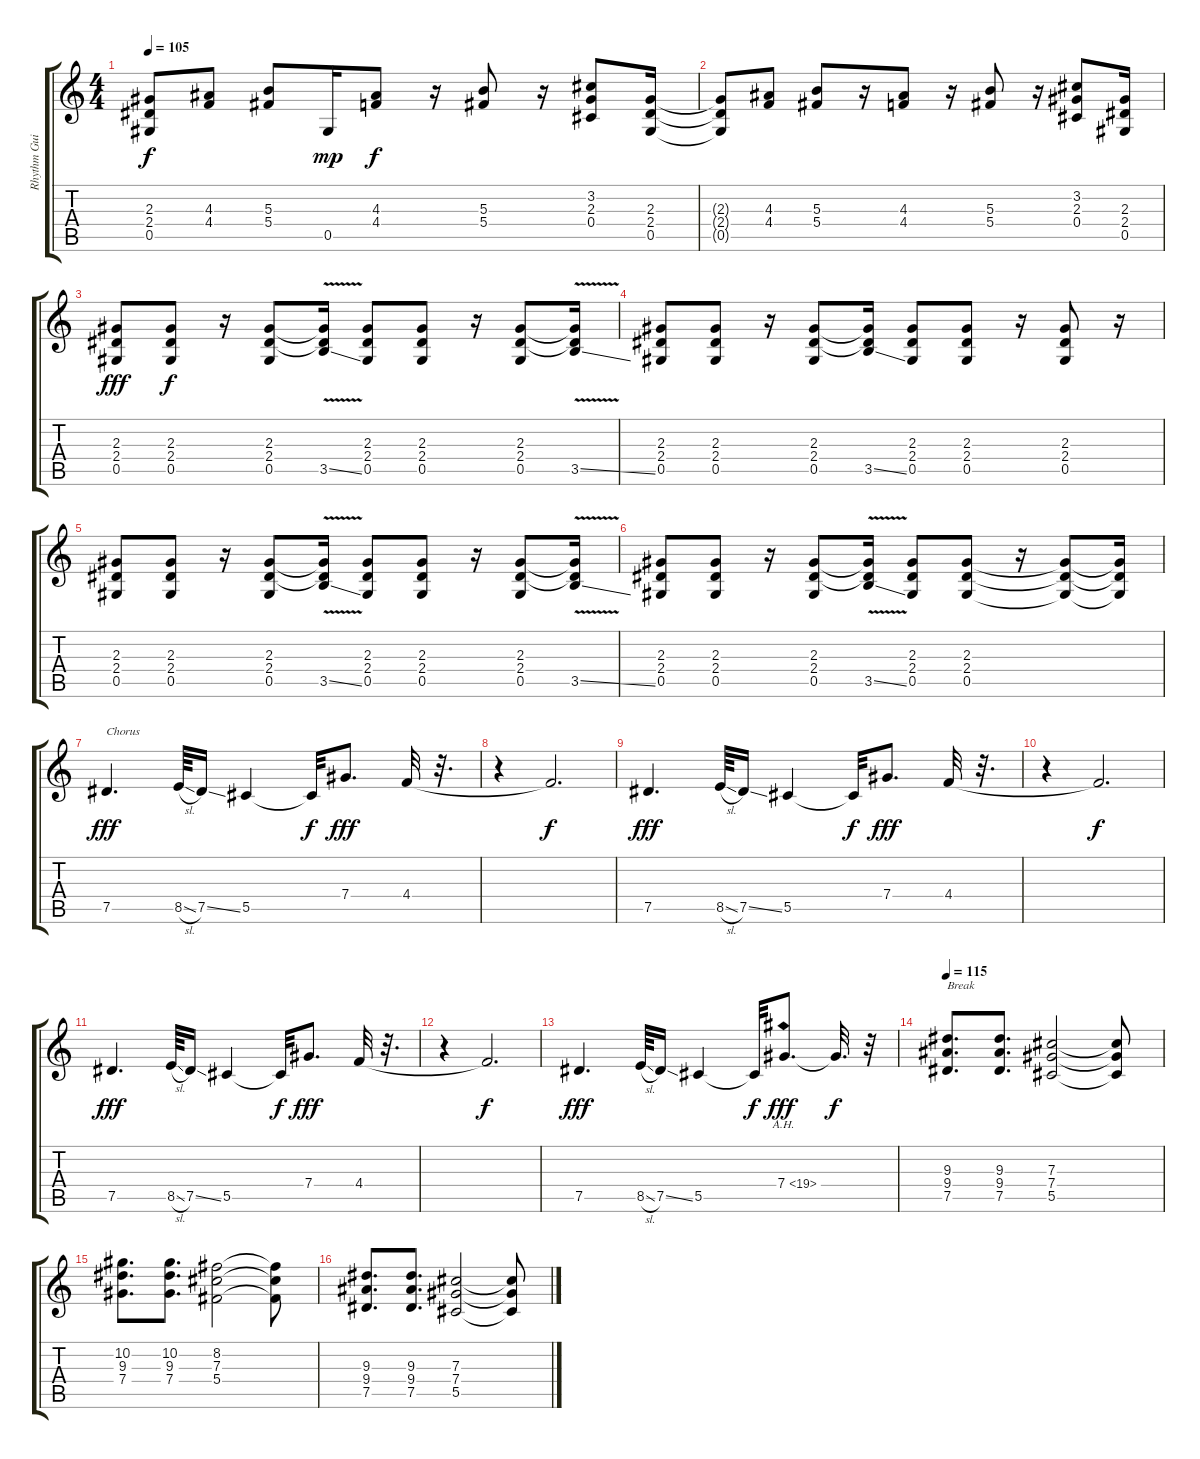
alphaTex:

\track ("Rhythm Guitar" "Rhythm Gui") {instrument distortionguitar}
\staff {score tabs}
\tuning (Eb4 Bb3 Gb3 Db3 Ab2 Eb2) {hide}
\ts (4 4)
\tempo 105
\clef g2
\ks c
(2.3{t} 2.4{t} 0.5{t}).8{dy f} (4.3 4.4).8 (5.3 5.4).8 0.5.16{dy mp} (4.3 4.4).8{dy f} r.16 (5.3 5.4).8 r.16 (3.2 2.3 0.4).8 (2.3 2.4 0.5).16 |
(2.3{t} 2.4{t} 0.5{t}).8 (4.3 4.4).8 (5.3 5.4).8 r.16 (4.3 4.4).8 r.16 (5.3 5.4).8 r.16 (3.2 2.3 0.4).8 (2.3 2.4 0.5).16 |
(2.3 2.4 0.5).8{dy fff} (2.3 2.4 0.5).8{dy f} r.16 (2.3 2.4 0.5).8 (2.3{t} 2.4{t} 3.5{v ss}).16 (2.3 2.4 0.5).8 (2.3 2.4 0.5).8 r.16 (2.3 2.4 0.5).8 (2.3{t} 2.4{t} 3.5{v ss}).16 |
(2.3 2.4 0.5).8 (2.3 2.4 0.5).8 r.16 (2.3 2.4 0.5).8 (2.3{t} 2.4{t} 3.5{ss}).16 (2.3 2.4 0.5).8 (2.3 2.4 0.5).8 r.16 (2.3 2.4 0.5).8 r.16 |
(2.3 2.4 0.5).8 (2.3 2.4 0.5).8 r.16 (2.3 2.4 0.5).8 (2.3{t} 2.4{t} 3.5{v ss}).16 (2.3 2.4 0.5).8 (2.3 2.4 0.5).8 r.16 (2.3 2.4 0.5).8 (2.3{t} 2.4{t} 3.5{v ss}).16 |
(2.3 2.4 0.5).8 (2.3 2.4 0.5).8 r.16 (2.3 2.4 0.5).8 (2.3{t} 2.4{t} 3.5{v ss}).16 (2.3 2.4 0.5).8 (2.3 2.4 0.5).8 r.16 (2.3{t} 2.4{t} 0.5{t}).8 (2.3{t} 2.4{t} 0.5{t}).16 |
7.5.4{d txt "Chorus" dy fff} 8.5{sl}.64 7.5{ss}.16 5.5.4 5.5{t}.32{dy f} 7.4.8{d dy fff} 4.4.32 r.32{d} |
r.4 4.4{t}.2{d dy f} |
7.5.4{d dy fff} 8.5{sl}.64 7.5{ss}.16 5.5.4 5.5{t}.32{dy f} 7.4.8{d dy fff} 4.4.32 r.32{d} |
r.4 4.4{t}.2{d dy f} |
7.5.4{d dy fff} 8.5{sl}.64 7.5{ss}.16 5.5.4 5.5{t}.32{dy f} 7.4.8{d dy fff} 4.4.32 r.32{d} |
r.4 4.4{t}.2{d dy f} |
7.5.4{d dy fff} 8.5{sl}.64 7.5{ss}.16 5.5.4 5.5{t}.32{dy f} 7.4{ah 12}.8{d dy fff} 7.4{t}.32{d dy f} r.32 |
\tempo 115
(9.3 9.4 7.5).8{d txt "Break"} (9.3 9.4 7.5).8{d} (7.3 7.4 5.5).2 (7.3{t} 7.4{t} 5.5{t}).8 |
(10.2 9.3 7.4).8{d} (10.2 9.3 7.4).8{d} (8.2 7.3 5.4).2 (8.2{t} 7.3{t} 5.4{t}).8 |
(9.3 9.4 7.5).8{d} (9.3 9.4 7.5).8{d} (7.3 7.4 5.5).2 (7.3{t} 7.4{t} 5.5{t}).8
